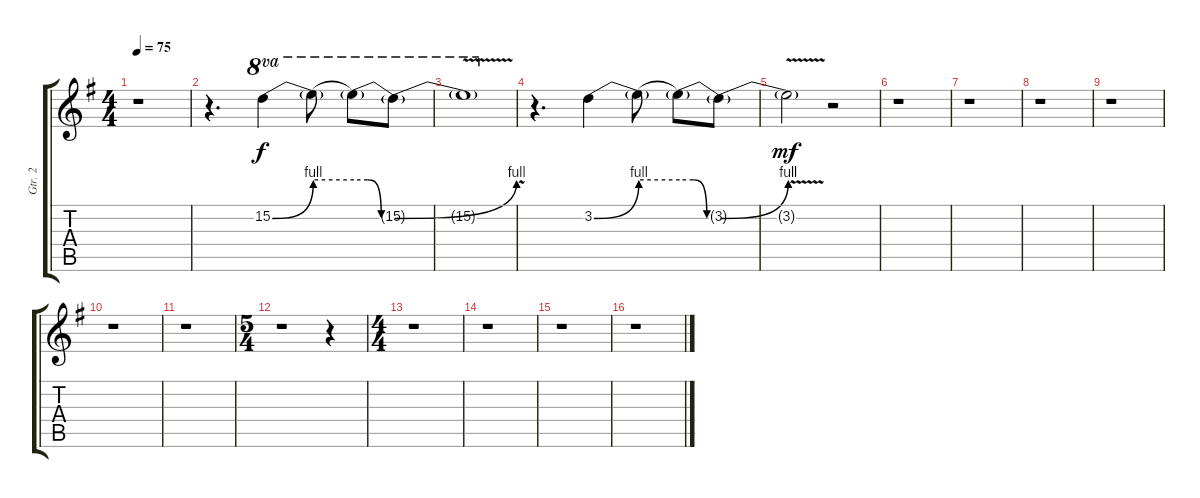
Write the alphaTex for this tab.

\track ("Gtr. 2" "Gtr. 2") {instrument overdrivenguitar}
\staff {score tabs}
\tuning (E4 B3 G3 D3 A2 E2) {hide}
\ts (4 4)
\tempo 75
\clef g2
\ks g
r.1{dy f instrument overdrivenguitar} |
r.4{d} 15.2{be (bend 0 0 60 4)}.4{ot 8va} 15.2{be (hold 0 4 60 4) t}.8{ot 8va} 15.2{be (custom 0 4 20 4 40 0 60 0) t}.8{ot 8va} 15.2{be (bend 0 0 60 4) t}.8{ot 8va} |
15.2{v t}.1{ot 8va} |
r.4{d} 3.2{be (bend 0 0 60 4)}.4 3.2{be (hold 0 4 60 4) t}.8 3.2{be (custom 0 4 20 4 40 0 60 0) t}.8 3.2{be (bend 0 0 60 4) t}.8 |
3.2{v t}.2{dy mf} r.2 |
r.1 |
r.1 |
r.1 |
r.1 |
r.1 |
r.1 |
\ts (5 4)
r.1 r.4 |
\ts (4 4)
r.1 |
r.1 |
r.1 |
r.1
